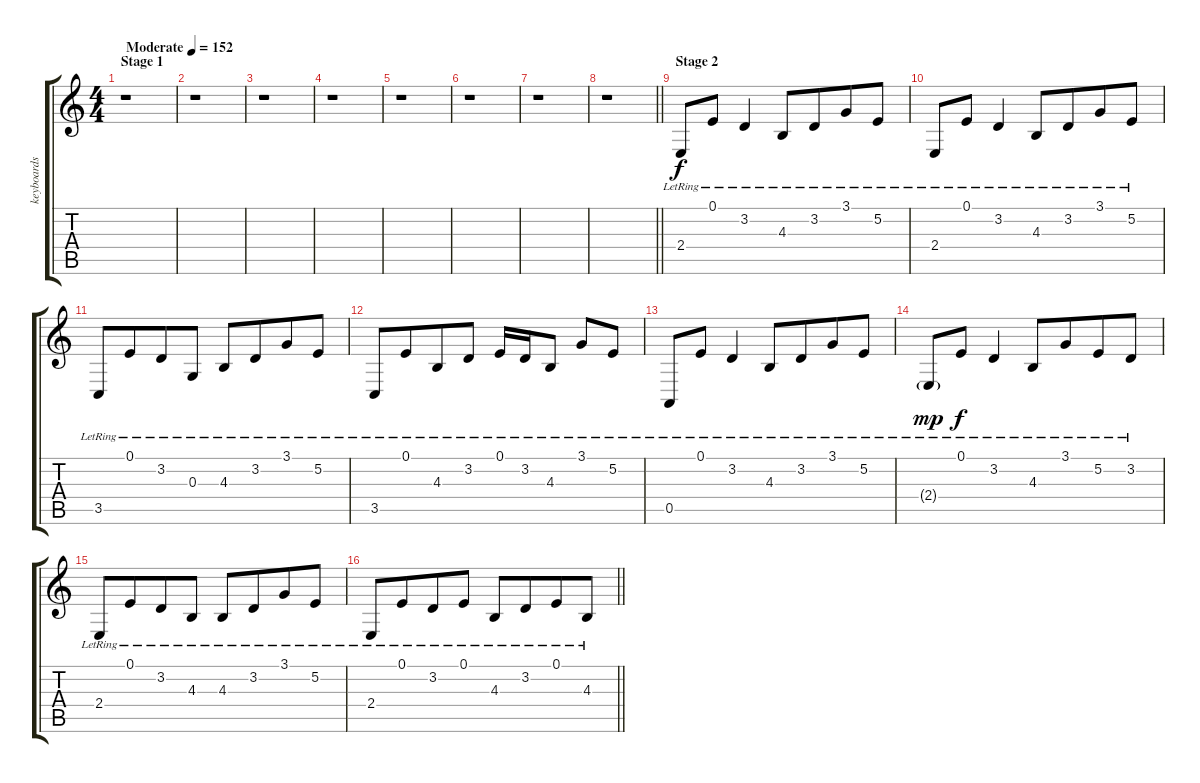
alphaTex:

\track ("keyboards" "keyboards") {instrument electricpiano2}
\staff {score tabs}
\tuning (E4 B3 G3 D3 A2 E2) {hide}
\ts (4 4)
\section ("" "Stage 1")
\tempo (152 "Moderate")
\clef g2
\ks c
r.1{dy f instrument electricpiano2} |
r.1 |
r.1 |
r.1 |
r.1 |
r.1 |
r.1 |
\barLineRight lightlight
r.1 |
\section ("" "Stage 2")
2.4{lr}.8 0.1{lr}.8 3.2{lr}.4 4.3{lr}.8 3.2{lr}.8{beam merge} 3.1{lr}.8 5.2{lr}.8 |
2.4{lr}.8 0.1{lr}.8 3.2{lr}.4 4.3{lr}.8 3.2{lr}.8{beam merge} 3.1{lr}.8 5.2{lr}.8 |
3.5{lr}.8 0.1{lr}.8{beam merge} 3.2{lr}.8 0.3{lr}.8 4.3{lr}.8 3.2{lr}.8{beam merge} 3.1{lr}.8 5.2{lr}.8 |
3.5{lr}.8 0.1{lr}.8{beam merge} 4.3{lr}.8 3.2{lr}.8{beam split} 0.1{lr}.16 3.2{lr}.16 4.3{lr}.8{beam split} 3.1{lr}.8 5.2{lr}.8 |
0.5{lr}.8 0.1{lr}.8 3.2{lr}.4 4.3{lr}.8 3.2{lr}.8{beam merge} 3.1{lr}.8 5.2{lr}.8 |
2.4{g lr}.8{dy mp} 0.1{lr}.8{dy f} 3.2{lr}.4 4.3{lr}.8 3.1{lr}.8{beam merge} 5.2{lr}.8 3.2{lr}.8 |
2.4{lr}.8 0.1{lr}.8{beam merge} 3.2{lr}.8 4.3{lr}.8{beam split} 4.3{lr}.8 3.2{lr}.8{beam merge} 3.1{lr}.8 5.2{lr}.8 |
\barLineRight lightlight
2.4{lr}.8 0.1{lr}.8{beam merge} 3.2{lr}.8 0.1{lr}.8{beam split} 4.3{lr}.8 3.2{lr}.8{beam merge} 0.1{lr}.8 4.3{lr}.8
